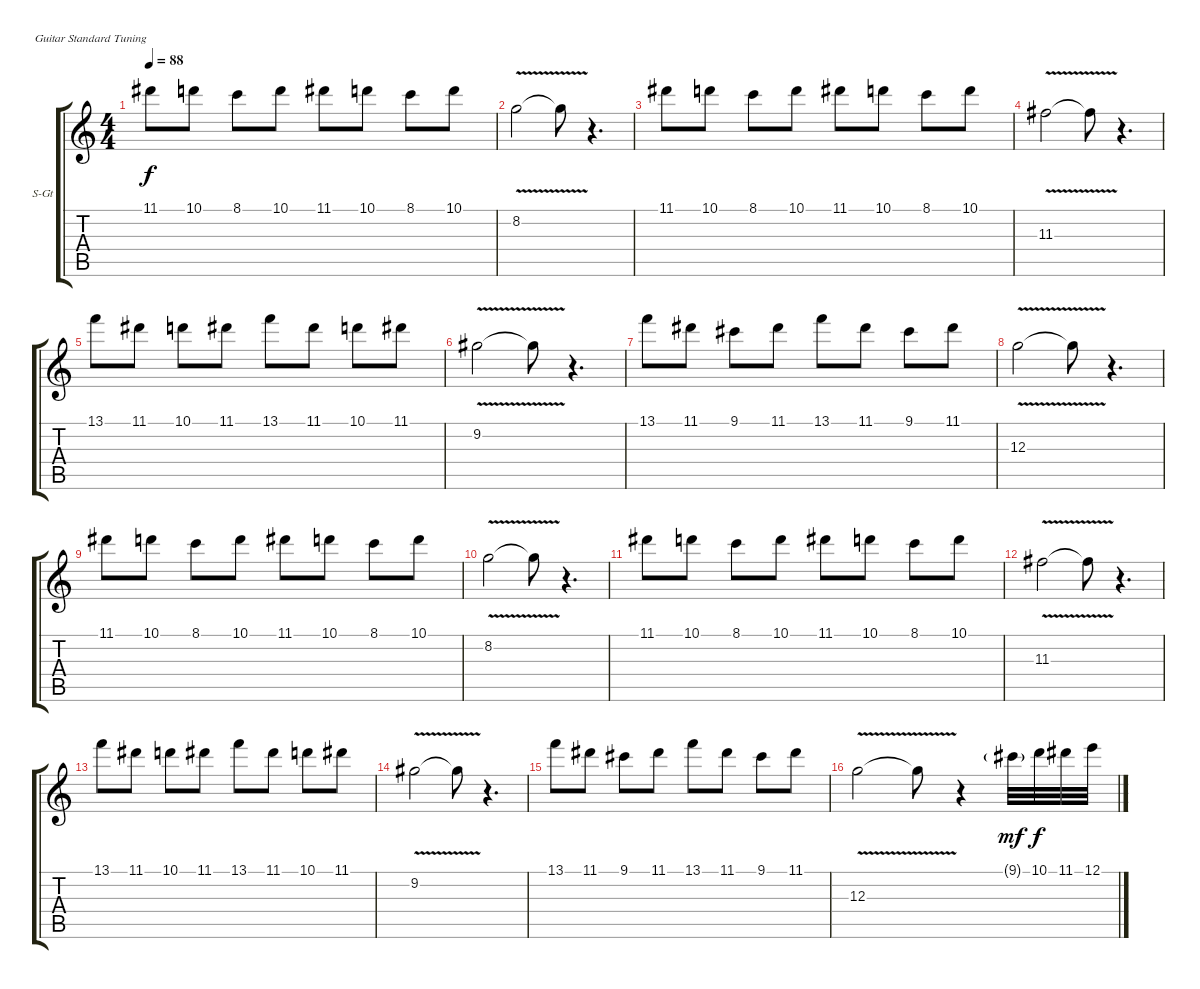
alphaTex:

\defaultSystemsLayout 4
\bracketExtendMode groupsimilarinstruments
\firstSystemTrackNameOrientation horizontal
\otherSystemsTrackNameOrientation horizontal
\track ("Steel Guitar" "S-Gt") {instrument acousticguitarsteel}
\staff {score tabs}
\tuning (E4 B3 G3 D3 A2 E2)
\ts (4 4)
\tempo 88
\clef g2
\ks c
11.1.8{dy f instrument acousticguitarsteel} 10.1.8 8.1.8 10.1.8 11.1.8 10.1.8 8.1.8 10.1.8 |
8.2{v}.2 8.2{t}.8 r.4{d} |
11.1.8 10.1.8 8.1.8 10.1.8 11.1.8 10.1.8 8.1.8 10.1.8 |
11.3{v}.2 11.3{t}.8 r.4{d} |
13.1.8 11.1.8 10.1.8 11.1.8 13.1.8 11.1.8 10.1.8 11.1.8 |
9.2{v}.2 9.2{t}.8 r.4{d} |
13.1.8 11.1.8 9.1.8 11.1.8 13.1.8 11.1.8 9.1.8 11.1.8 |
12.3{v}.2 12.3{t}.8 r.4{d} |
11.1.8 10.1.8 8.1.8 10.1.8 11.1.8 10.1.8 8.1.8 10.1.8 |
8.2{v}.2 8.2{t}.8 r.4{d} |
11.1.8 10.1.8 8.1.8 10.1.8 11.1.8 10.1.8 8.1.8 10.1.8 |
11.3{v}.2 11.3{t}.8 r.4{d} |
13.1.8 11.1.8 10.1.8 11.1.8 13.1.8 11.1.8 10.1.8 11.1.8 |
9.2{v}.2 9.2{t}.8 r.4{d} |
13.1.8 11.1.8 9.1.8 11.1.8 13.1.8 11.1.8 9.1.8 11.1.8 |
12.3{v}.2 12.3{t}.8 r.4 9.1{g}.32{dy mf} 10.1.32{dy f} 11.1.32 12.1.32
